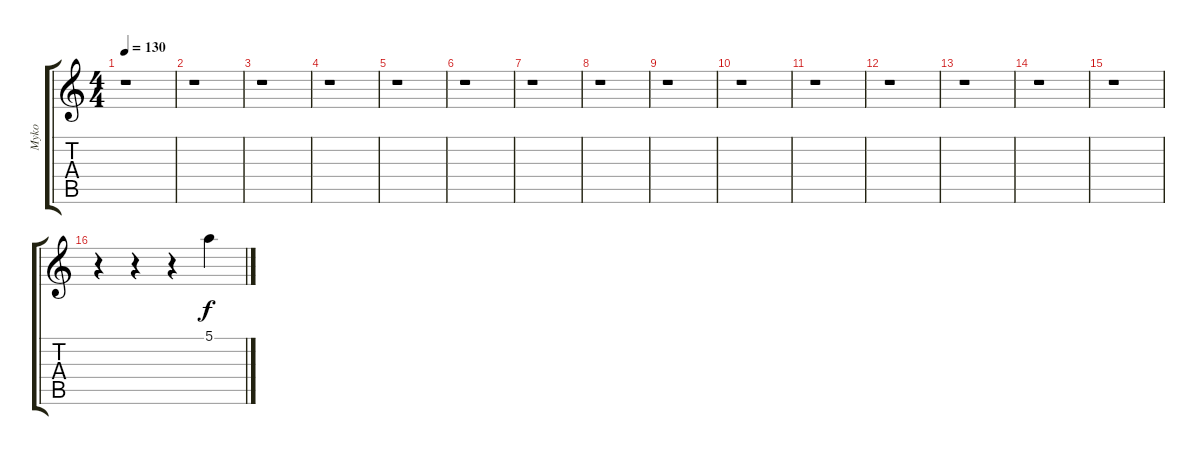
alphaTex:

\track ("Myko" "Myko") {instrument overdrivenguitar}
\staff {score tabs}
\tuning (E4 B3 G3 D3 A2 E2) {hide}
\ts (4 4)
\tempo 130
\clef g2
\ks c
r.1{dy f instrument overdrivenguitar} |
r.1 |
r.1 |
r.1 |
r.1 |
r.1 |
r.1 |
r.1 |
r.1 |
r.1 |
r.1 |
r.1 |
r.1 |
r.1 |
r.1 |
r.4 r.4 r.4 5.1{ss}.4
